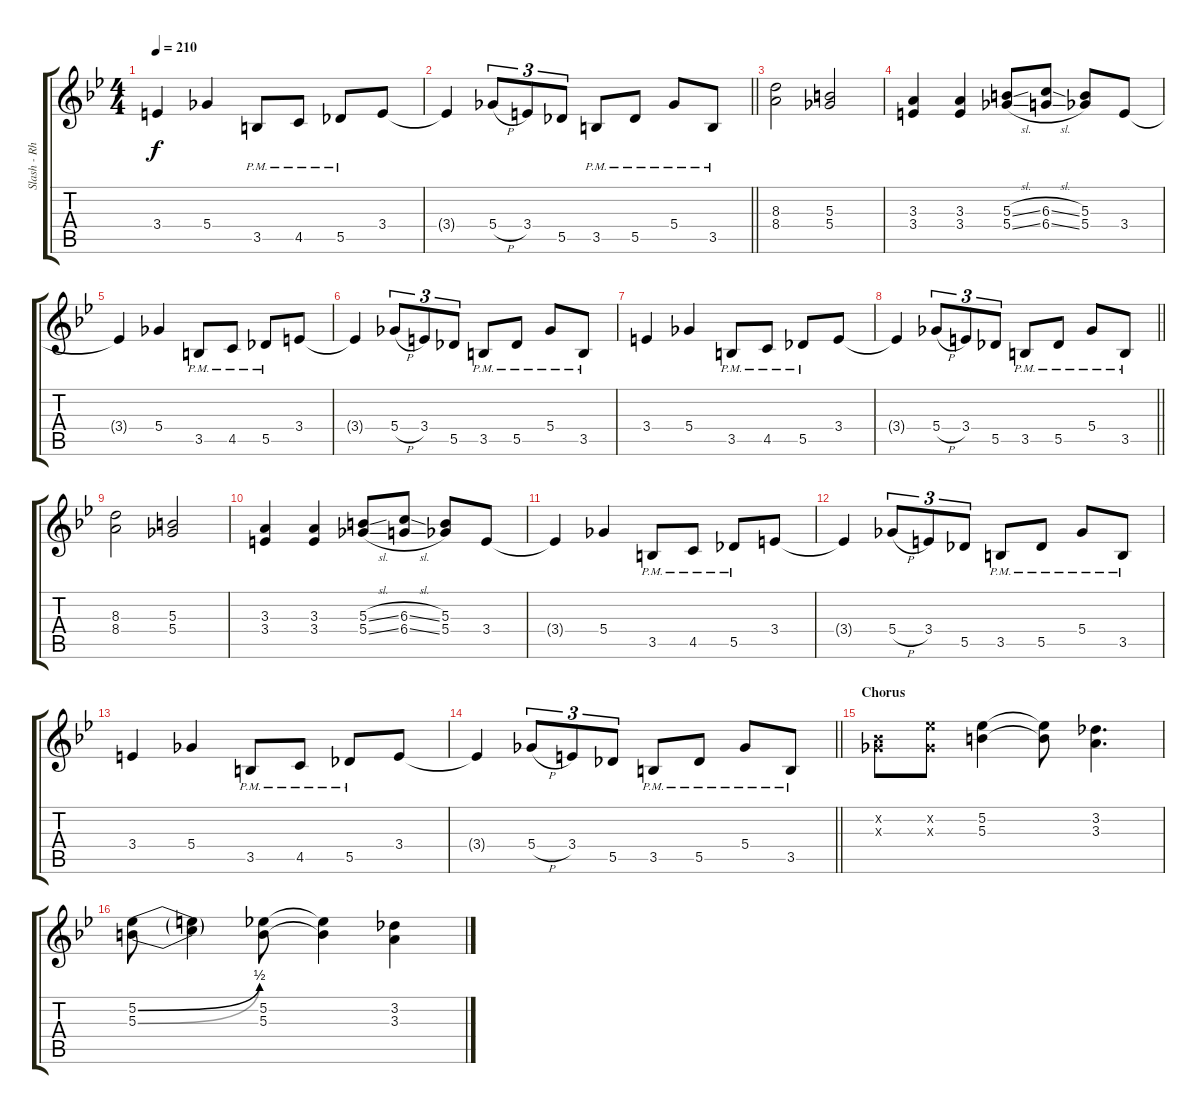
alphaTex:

\track ("Slash - Rhytm Guitar" "Slash - Rh") {instrument distortionguitar}
\staff {score tabs}
\tuning (Eb4 Bb3 Gb3 Db3 Ab2 Eb2) {hide}
\ts (4 4)
\tempo 210
\clef g2
\ks bb
3.4.4{dy f} 5.4.4 3.5{pm}.8 4.5{pm}.8 5.5{pm}.8 3.4.8 |
\barLineRight lightlight
3.4{t}.4 5.4{h}.8{tu (3 2)} 3.4.8{tu (3 2)} 5.5.8{tu (3 2)} 3.5{pm}.8 5.5{pm}.8 5.4{pm}.8 3.5{pm}.8 |
(8.3 8.4).2 (5.3 5.4).2 |
(3.3 3.4).4 (3.3 3.4).4 (5.3{sl} 5.4{sl}).8 (6.3{sl} 6.4{sl}).8 (5.3 5.4).8 3.4.8 |
3.4{t}.4 5.4.4 3.5{pm}.8 4.5{pm}.8 5.5{pm}.8 3.4.8 |
3.4{t}.4 5.4{h}.8{tu (3 2)} 3.4.8{tu (3 2)} 5.5.8{tu (3 2)} 3.5{pm}.8 5.5{pm}.8 5.4{pm}.8 3.5{pm}.8 |
3.4.4 5.4.4 3.5{pm}.8 4.5{pm}.8 5.5{pm}.8 3.4.8 |
\barLineRight lightlight
3.4{t}.4 5.4{h}.8{tu (3 2)} 3.4.8{tu (3 2)} 5.5.8{tu (3 2)} 3.5{pm}.8 5.5{pm}.8 5.4{pm}.8 3.5{pm}.8 |
(8.3 8.4).2 (5.3 5.4).2 |
(3.3 3.4).4 (3.3 3.4).4 (5.3{sl} 5.4{sl}).8 (6.3{sl} 6.4{sl}).8 (5.3 5.4).8 3.4.8 |
3.4{t}.4 5.4.4 3.5{pm}.8 4.5{pm}.8 5.5{pm}.8 3.4.8 |
3.4{t}.4 5.4{h}.8{tu (3 2)} 3.4.8{tu (3 2)} 5.5.8{tu (3 2)} 3.5{pm}.8 5.5{pm}.8 5.4{pm}.8 3.5{pm}.8 |
3.4.4 5.4.4 3.5{pm}.8 4.5{pm}.8 5.5{pm}.8 3.4.8 |
\barLineRight lightlight
3.4{t}.4 5.4{h}.8{tu (3 2)} 3.4.8{tu (3 2)} 5.5.8{tu (3 2)} 3.5{pm}.8 5.5{pm}.8 5.4{pm}.8 3.5{pm}.8 |
\section ("" "Chorus")
(0.2{x} 0.3{x}).8 (5.2{x} 0.3{x}).8 (5.2 5.3).4 (5.2{t} 5.3{t}).8 (3.2 3.3).4{d} |
(5.2{be (bend 0 0 60 2)} 5.3{be (bend 0 0 60 2)}).8 (5.2{t} 5.3{t}).4 (5.2 5.3).8 (5.2{t} 5.3{t}).4 (3.2 3.3).4
